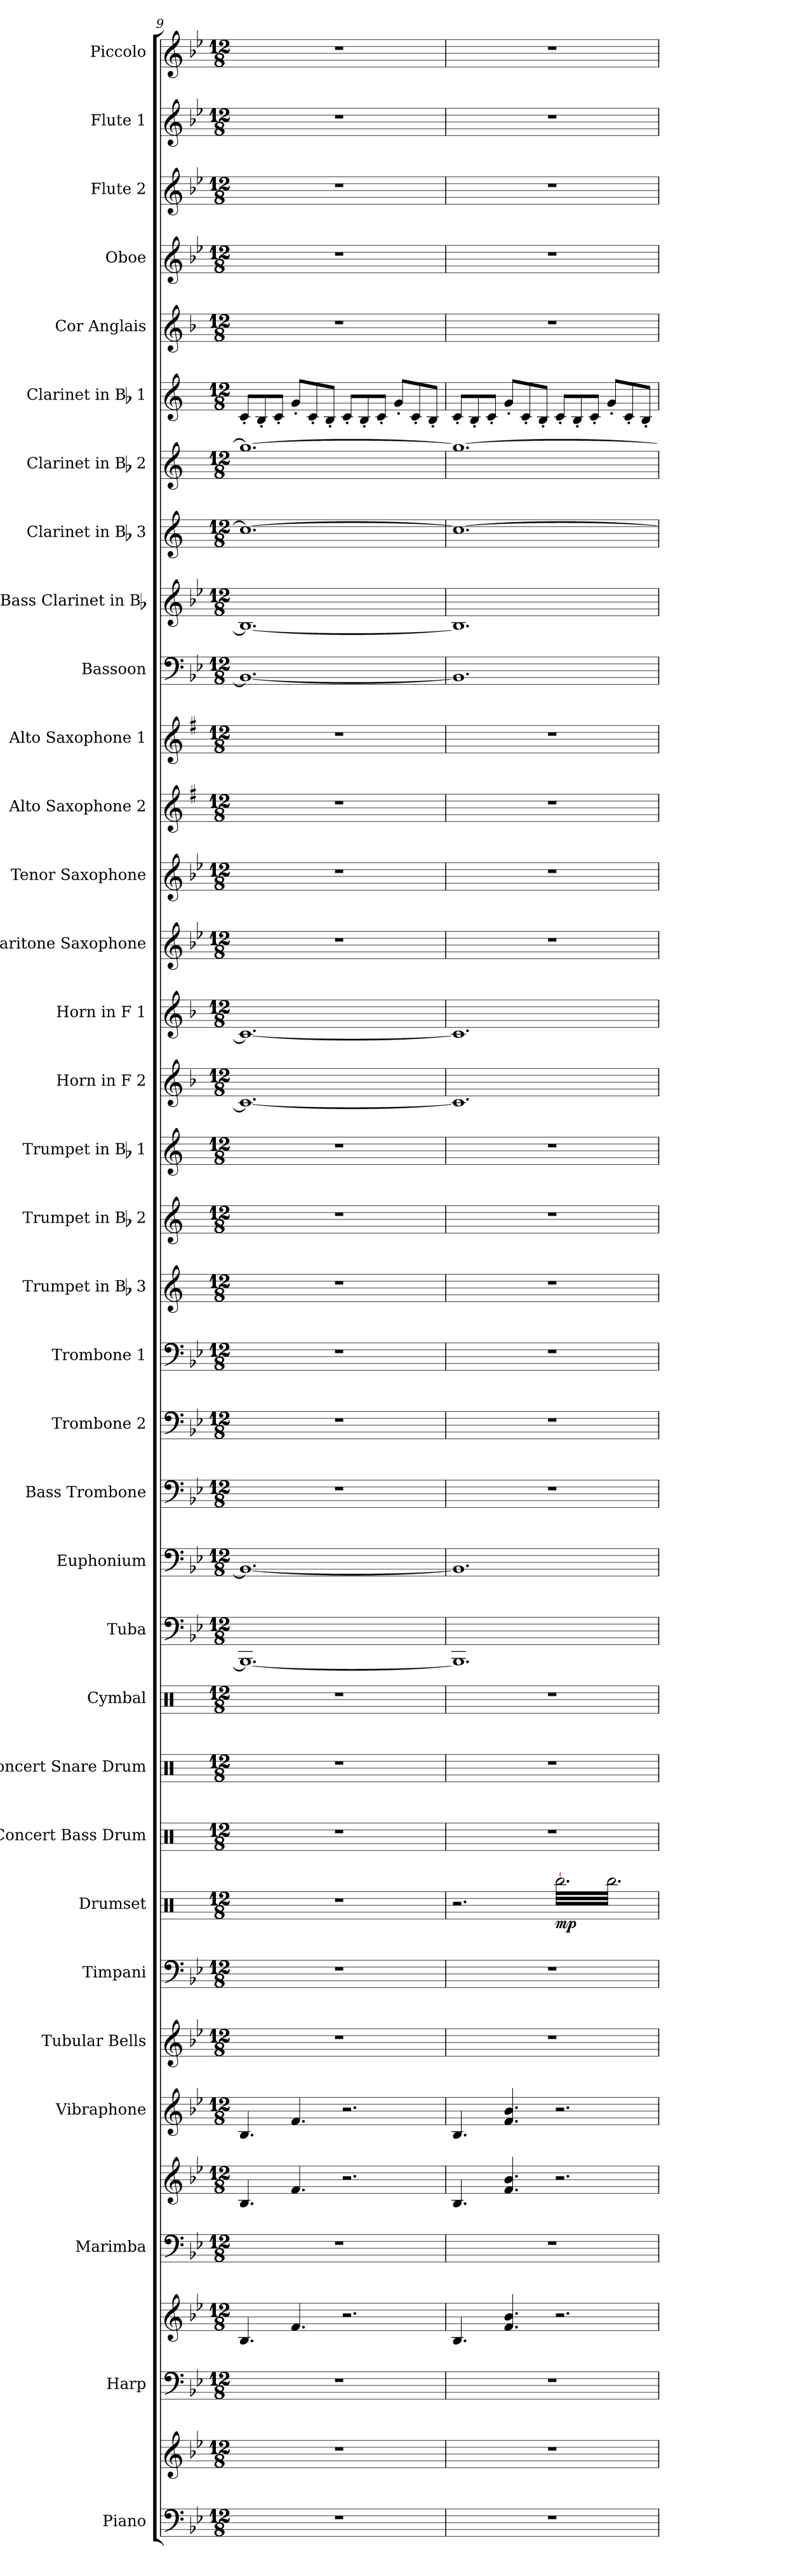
**kern	**kern	**kern	**kern	**kern	**kern	**kern	**kern	**kern	**kern	**dynam	**kern	**kern	**kern	**kern	**kern	**kern	**kern	**kern	**kern	**kern	**kern	**kern	**kern	**kern	**kern	**kern	**kern	**kern	**kern	**kern	**kern	**kern	**kern	**kern	**kern	**kern	**kern
*part34	*part34	*part33	*part33	*part32	*part32	*part31	*part30	*part29	*part28	*part28	*part27	*part26	*part25	*part24	*part23	*part22	*part21	*part20	*part19	*part18	*part17	*part16	*part15	*part14	*part13	*part12	*part11	*part10	*part9	*part8	*part7	*part6	*part5	*part4	*part3	*part2	*part1
*staff37	*staff36	*staff35	*staff34	*staff33	*staff32	*staff31	*staff30	*staff29	*staff28	*staff28	*staff27	*staff26	*staff25	*staff24	*staff23	*staff22	*staff21	*staff20	*staff19	*staff18	*staff17	*staff16	*staff15	*staff14	*staff13	*staff12	*staff11	*staff10	*staff9	*staff8	*staff7	*staff6	*staff5	*staff4	*staff3	*staff2	*staff1
*I"Piano	*	*I"Harp	*	*I"Marimba	*	*I"Vibraphone	*I"Tubular Bells	*I"Timpani	*I"Drumset	*	*I"Concert Bass Drum	*I"Concert Snare Drum	*I"Cymbal	*I"Tuba	*I"Euphonium	*I"Bass Trombone	*I"Trombone 2	*I"Trombone 1	*I"Trumpet in Bb 3	*I"Trumpet in Bb 2	*I"Trumpet in Bb 1	*I"Horn in F 2	*I"Horn in F 1	*I"Baritone Saxophone	*I"Tenor Saxophone	*I"Alto Saxophone 2	*I"Alto Saxophone 1	*I"Bassoon	*I"Bass Clarinet in Bb	*I"Clarinet in Bb 3	*I"Clarinet in Bb 2	*I"Clarinet in Bb 1	*I"Cor Anglais	*I"Oboe	*I"Flute 2	*I"Flute 1	*I"Piccolo
*I'Pno.	*	*I'Hp.	*	*I'Mar.	*	*I'Vib.	*I'Tub. B.	*I'Timp.	*I'D. Set	*	*I'Con. BD	*I'Con. Sn.	*I'Cym.	*I'Tba.	*I'Euph.	*I'B. Tbn.	*I'Tbn. 2	*I'Tbn. 1	*I'Tpt. 3	*I'Tpt. 2	*I'Tpt. 1	*I'Hn. 2	*I'Hn. 1	*I'Bari. Sax.	*I'Ten. Sax.	*I'Alto Sax. 2	*I'Alto Sax. 1	*I'Bsn.	*I'B. Cl.	*I'Cl. 3	*I'Cl. 2	*I'Cl. 1	*I'C. A.	*I'Ob.	*I'Fl. 2	*I'Fl. 1	*I'Picc.
*clefF4	*clefG2	*clefF4	*clefG2	*clefF4	*clefG2	*clefG2	*clefG2	*clefF4	*clefX	*	*clefX	*clefX	*clefX	*clefF4	*clefF4	*clefF4	*clefF4	*clefF4	*clefG2	*clefG2	*clefG2	*clefG2	*clefG2	*clefG2	*clefG2	*clefG2	*clefG2	*clefF4	*clefG2	*clefG2	*clefG2	*clefG2	*clefG2	*clefG2	*clefG2	*clefG2	*clefG2
*	*	*	*	*	*	*	*	*	*	*	*	*	*	*	*	*	*	*	*ITrd1c2	*ITrd1c2	*ITrd1c2	*ITrd4c7	*ITrd4c7	*ITrd12c21	*ITrd8c14	*ITrd5c9	*ITrd5c9	*	*ITrd8c14	*ITrd1c2	*ITrd1c2	*ITrd1c2	*ITrd4c7	*	*	*	*ITrd-7c-12
*k[b-e-]	*k[b-e-]	*k[b-e-]	*k[b-e-]	*k[b-e-]	*k[b-e-]	*k[b-e-]	*k[b-e-]	*k[b-e-]	*k[]	*	*k[]	*k[]	*k[]	*k[b-e-]	*k[b-e-]	*k[b-e-]	*k[b-e-]	*k[b-e-]	*k[b-e-]	*k[b-e-]	*k[b-e-]	*k[b-e-]	*k[b-e-]	*k[b-e-]	*k[b-e-]	*k[b-e-]	*k[b-e-]	*k[b-e-]	*k[b-e-]	*k[b-e-]	*k[b-e-]	*k[b-e-]	*k[b-e-]	*k[b-e-]	*k[b-e-]	*k[b-e-]	*k[b-e-]
*B-:	*B-:	*B-:	*B-:	*B-:	*B-:	*B-:	*B-:	*B-:	*	*	*	*	*	*B-:	*B-:	*B-:	*B-:	*B-:	*	*	*	*B-:	*B-:	*B-:	*	*B-:	*B-:	*B-:	*	*	*	*	*B-:	*B-:	*B-:	*B-:	*B-:
*M12/8	*M12/8	*M12/8	*M12/8	*M12/8	*M12/8	*M12/8	*M12/8	*M12/8	*M12/8	*	*M12/8	*M12/8	*M12/8	*M12/8	*M12/8	*M12/8	*M12/8	*M12/8	*M12/8	*M12/8	*M12/8	*M12/8	*M12/8	*M12/8	*M12/8	*M12/8	*M12/8	*M12/8	*M12/8	*M12/8	*M12/8	*M12/8	*M12/8	*M12/8	*M12/8	*M12/8	*M12/8
=9	=9	=9	=9	=9	=9	=9	=9	=9	=9	=9	=9	=9	=9	=9	=9	=9	=9	=9	=9	=9	=9	=9	=9	=9	=9	=9	=9	=9	=9	=9	=9	=9	=9	=9	=9	=9	=9
1.r	1.r	1.r	4.B-/	1.r	4.B-/	4.B-/	1.r	1.r	1.r	.	1.r	1.r	1.r	1.BBB-_	1.BB-_	1.r	1.r	1.r	1.r	1.r	1.r	1.F_	1.F_	1.r	1.r	1.r	1.r	1.BB-_	1.BB-_	1.b-_	1.ff_	8B-'/L	1.r	1.r	1.r	1.r	1.r
.	.	.	.	.	.	.	.	.	.	.	.	.	.	.	.	.	.	.	.	.	.	.	.	.	.	.	.	.	.	.	.	8A'/	.	.	.	.	.
.	.	.	.	.	.	.	.	.	.	.	.	.	.	.	.	.	.	.	.	.	.	.	.	.	.	.	.	.	.	.	.	8B-'/J	.	.	.	.	.
.	.	.	4.f/	.	4.f/	4.f/	.	.	.	.	.	.	.	.	.	.	.	.	.	.	.	.	.	.	.	.	.	.	.	.	.	8f'/L	.	.	.	.	.
.	.	.	.	.	.	.	.	.	.	.	.	.	.	.	.	.	.	.	.	.	.	.	.	.	.	.	.	.	.	.	.	8B-'/	.	.	.	.	.
.	.	.	.	.	.	.	.	.	.	.	.	.	.	.	.	.	.	.	.	.	.	.	.	.	.	.	.	.	.	.	.	8A'/J	.	.	.	.	.
.	.	.	2.r	.	2.r	2.r	.	.	.	.	.	.	.	.	.	.	.	.	.	.	.	.	.	.	.	.	.	.	.	.	.	8B-'/L	.	.	.	.	.
.	.	.	.	.	.	.	.	.	.	.	.	.	.	.	.	.	.	.	.	.	.	.	.	.	.	.	.	.	.	.	.	8A'/	.	.	.	.	.
.	.	.	.	.	.	.	.	.	.	.	.	.	.	.	.	.	.	.	.	.	.	.	.	.	.	.	.	.	.	.	.	8B-'/J	.	.	.	.	.
.	.	.	.	.	.	.	.	.	.	.	.	.	.	.	.	.	.	.	.	.	.	.	.	.	.	.	.	.	.	.	.	8f'/L	.	.	.	.	.
.	.	.	.	.	.	.	.	.	.	.	.	.	.	.	.	.	.	.	.	.	.	.	.	.	.	.	.	.	.	.	.	8B-'/	.	.	.	.	.
.	.	.	.	.	.	.	.	.	.	.	.	.	.	.	.	.	.	.	.	.	.	.	.	.	.	.	.	.	.	.	.	8A'/J	.	.	.	.	.
=10	=10	=10	=10	=10	=10	=10	=10	=10	=10	=10	=10	=10	=10	=10	=10	=10	=10	=10	=10	=10	=10	=10	=10	=10	=10	=10	=10	=10	=10	=10	=10	=10	=10	=10	=10	=10	=10
1.r	1.r	1.r	4.B-/	1.r	4.B-/	4.B-/	1.r	1.r	2.r	.	1.r	1.r	1.r	1.BBB-]	1.BB-]	1.r	1.r	1.r	1.r	1.r	1.r	1.F]	1.F]	1.r	1.r	1.r	1.r	1.BB-]	1.BB-]	1.b-_	1.ff_	8B-'/L	1.r	1.r	1.r	1.r	1.r
.	.	.	.	.	.	.	.	.	.	.	.	.	.	.	.	.	.	.	.	.	.	.	.	.	.	.	.	.	.	.	.	8A'/	.	.	.	.	.
.	.	.	.	.	.	.	.	.	.	.	.	.	.	.	.	.	.	.	.	.	.	.	.	.	.	.	.	.	.	.	.	8B-'/J	.	.	.	.	.
.	.	.	4.f/ 4.b-/	.	4.f/ 4.b-/	4.f/ 4.b-/	.	.	.	.	.	.	.	.	.	.	.	.	.	.	.	.	.	.	.	.	.	.	.	.	.	8f'/L	.	.	.	.	.
.	.	.	.	.	.	.	.	.	.	.	.	.	.	.	.	.	.	.	.	.	.	.	.	.	.	.	.	.	.	.	.	8B-'/	.	.	.	.	.
.	.	.	.	.	.	.	.	.	.	.	.	.	.	.	.	.	.	.	.	.	.	.	.	.	.	.	.	.	.	.	.	8A'/J	.	.	.	.	.
!	!	!	!	!	!	!	!	!	!LO:TX:a:t=Suspended Cymbal	!	!	!	!	!	!	!	!	!	!	!	!	!	!	!	!	!	!	!	!	!	!	!	!	!	!	!	!
!	!	!	!	!	!	!	!	!	!	!LO:DY:b	!	!	!	!	!	!	!	!	!	!	!	!	!	!	!	!	!	!	!	!	!	!	!	!	!	!	!
*	*	*	*	*	*	*	*	*	*tremolo	*	*	*	*	*	*	*	*	*	*	*	*	*	*	*	*	*	*	*	*	*	*	*	*	*	*	*	*
.	.	.	2.r	.	2.r	2.r	.	.	[32Rbb\LLL	mp	.	.	.	.	.	.	.	.	.	.	.	.	.	.	.	.	.	.	.	.	.	8B-'/L	.	.	.	.	.
.	.	.	.	.	.	.	.	.	32Rbb\	.	.	.	.	.	.	.	.	.	.	.	.	.	.	.	.	.	.	.	.	.	.	.	.	.	.	.	.
.	.	.	.	.	.	.	.	.	32Rbb\	.	.	.	.	.	.	.	.	.	.	.	.	.	.	.	.	.	.	.	.	.	.	.	.	.	.	.	.
.	.	.	.	.	.	.	.	.	32Rbb\	.	.	.	.	.	.	.	.	.	.	.	.	.	.	.	.	.	.	.	.	.	.	.	.	.	.	.	.
.	.	.	.	.	.	.	.	.	32Rbb\	.	.	.	.	.	.	.	.	.	.	.	.	.	.	.	.	.	.	.	.	.	.	8A'/	.	.	.	.	.
.	.	.	.	.	.	.	.	.	32Rbb\	.	.	.	.	.	.	.	.	.	.	.	.	.	.	.	.	.	.	.	.	.	.	.	.	.	.	.	.
.	.	.	.	.	.	.	.	.	32Rbb\	.	.	.	.	.	.	.	.	.	.	.	.	.	.	.	.	.	.	.	.	.	.	.	.	.	.	.	.
.	.	.	.	.	.	.	.	.	32Rbb\	.	.	.	.	.	.	.	.	.	.	.	.	.	.	.	.	.	.	.	.	.	.	.	.	.	.	.	.
.	.	.	.	.	.	.	.	.	32Rbb\	.	.	.	.	.	.	.	.	.	.	.	.	.	.	.	.	.	.	.	.	.	.	8B-'/J	.	.	.	.	.
.	.	.	.	.	.	.	.	.	32Rbb\	.	.	.	.	.	.	.	.	.	.	.	.	.	.	.	.	.	.	.	.	.	.	.	.	.	.	.	.
.	.	.	.	.	.	.	.	.	32Rbb\	.	.	.	.	.	.	.	.	.	.	.	.	.	.	.	.	.	.	.	.	.	.	.	.	.	.	.	.
.	.	.	.	.	.	.	.	.	32Rbb\	.	.	.	.	.	.	.	.	.	.	.	.	.	.	.	.	.	.	.	.	.	.	.	.	.	.	.	.
.	.	.	.	.	.	.	.	.	32Rbb\	.	.	.	.	.	.	.	.	.	.	.	.	.	.	.	.	.	.	.	.	.	.	8f'/L	.	.	.	.	.
.	.	.	.	.	.	.	.	.	32Rbb\	.	.	.	.	.	.	.	.	.	.	.	.	.	.	.	.	.	.	.	.	.	.	.	.	.	.	.	.
.	.	.	.	.	.	.	.	.	32Rbb\	.	.	.	.	.	.	.	.	.	.	.	.	.	.	.	.	.	.	.	.	.	.	.	.	.	.	.	.
.	.	.	.	.	.	.	.	.	32Rbb\	.	.	.	.	.	.	.	.	.	.	.	.	.	.	.	.	.	.	.	.	.	.	.	.	.	.	.	.
.	.	.	.	.	.	.	.	.	32Rbb\	.	.	.	.	.	.	.	.	.	.	.	.	.	.	.	.	.	.	.	.	.	.	8B-'/	.	.	.	.	.
.	.	.	.	.	.	.	.	.	32Rbb\	.	.	.	.	.	.	.	.	.	.	.	.	.	.	.	.	.	.	.	.	.	.	.	.	.	.	.	.
.	.	.	.	.	.	.	.	.	32Rbb\	.	.	.	.	.	.	.	.	.	.	.	.	.	.	.	.	.	.	.	.	.	.	.	.	.	.	.	.
.	.	.	.	.	.	.	.	.	32Rbb\	.	.	.	.	.	.	.	.	.	.	.	.	.	.	.	.	.	.	.	.	.	.	.	.	.	.	.	.
.	.	.	.	.	.	.	.	.	32Rbb\	.	.	.	.	.	.	.	.	.	.	.	.	.	.	.	.	.	.	.	.	.	.	8A'/J	.	.	.	.	.
.	.	.	.	.	.	.	.	.	32Rbb\	.	.	.	.	.	.	.	.	.	.	.	.	.	.	.	.	.	.	.	.	.	.	.	.	.	.	.	.
.	.	.	.	.	.	.	.	.	32Rbb\	.	.	.	.	.	.	.	.	.	.	.	.	.	.	.	.	.	.	.	.	.	.	.	.	.	.	.	.
.	.	.	.	.	.	.	.	.	32Rbb\JJJ	.	.	.	.	.	.	.	.	.	.	.	.	.	.	.	.	.	.	.	.	.	.	.	.	.	.	.	.
*	*	*	*	*	*	*	*	*	*Xtremolo	*	*	*	*	*	*	*	*	*	*	*	*	*	*	*	*	*	*	*	*	*	*	*	*	*	*	*	*
=	=	=	=	=	=	=	=	=	=	=	=	=	=	=	=	=	=	=	=	=	=	=	=	=	=	=	=	=	=	=	=	=	=	=	=	=	=
*-	*-	*-	*-	*-	*-	*-	*-	*-	*-	*-	*-	*-	*-	*-	*-	*-	*-	*-	*-	*-	*-	*-	*-	*-	*-	*-	*-	*-	*-	*-	*-	*-	*-	*-	*-	*-	*-
